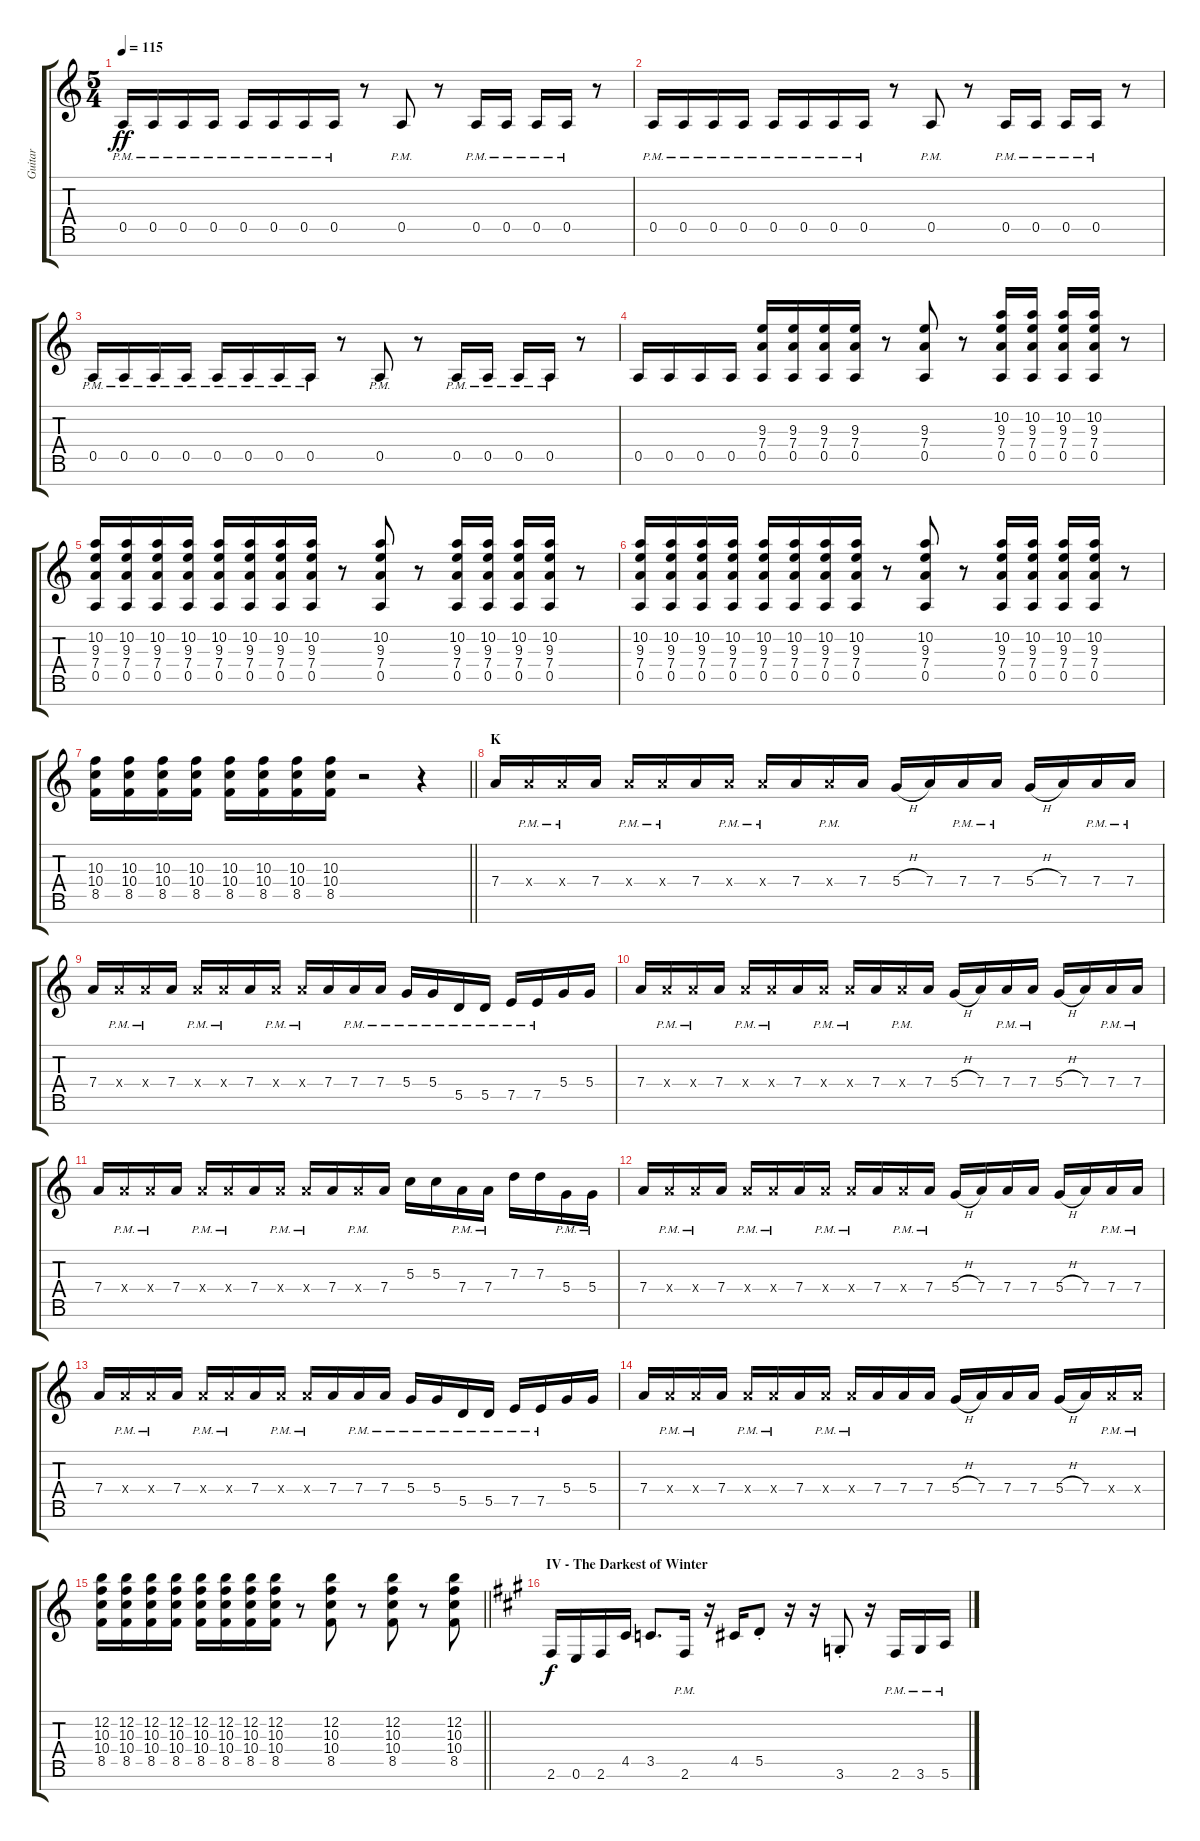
\track ("Guitar" "Guitar") {instrument acousticguitarsteel}
\staff {score tabs}
\tuning (E4 B3 G3 D3 A2 E2 B1) {hide}
\ts (5 4)
\tempo 115
\clef g2
\ks aminor
0.5{pm}.16{dy ff} 0.5{pm}.16 0.5{pm}.16 0.5{pm}.16 0.5{pm}.16 0.5{pm}.16 0.5{pm}.16 0.5{pm}.16 r.8 0.5{pm}.8 r.8 0.5{pm}.16 0.5{pm}.16 0.5{pm}.16 0.5{pm}.16 r.8 |
0.5{pm}.16 0.5{pm}.16 0.5{pm}.16 0.5{pm}.16 0.5{pm}.16 0.5{pm}.16 0.5{pm}.16 0.5{pm}.16 r.8 0.5{pm}.8 r.8 0.5{pm}.16 0.5{pm}.16 0.5{pm}.16 0.5{pm}.16 r.8 |
0.5{pm}.16 0.5{pm}.16 0.5{pm}.16 0.5{pm}.16 0.5{pm}.16 0.5{pm}.16 0.5{pm}.16 0.5{pm}.16 r.8 0.5{pm}.8 r.8 0.5{pm}.16 0.5{pm}.16 0.5{pm}.16 0.5{pm}.16 r.8 |
0.5.16 0.5.16 0.5.16 0.5.16 (9.3 7.4 0.5).16 (9.3 7.4 0.5).16 (9.3 7.4 0.5).16 (9.3 7.4 0.5).16 r.8 (9.3 7.4 0.5).8 r.8 (10.2 9.3 7.4 0.5).16 (10.2 9.3 7.4 0.5).16 (10.2 9.3 7.4 0.5).16 (10.2 9.3 7.4 0.5).16 r.8 |
(10.2 9.3 7.4 0.5).16 (10.2 9.3 7.4 0.5).16 (10.2 9.3 7.4 0.5).16 (10.2 9.3 7.4 0.5).16 (10.2 9.3 7.4 0.5).16 (10.2 9.3 7.4 0.5).16 (10.2 9.3 7.4 0.5).16 (10.2 9.3 7.4 0.5).16 r.8 (10.2 9.3 7.4 0.5).8 r.8 (10.2 9.3 7.4 0.5).16 (10.2 9.3 7.4 0.5).16 (10.2 9.3 7.4 0.5).16 (10.2 9.3 7.4 0.5).16 r.8 |
(10.2 9.3 7.4 0.5).16 (10.2 9.3 7.4 0.5).16 (10.2 9.3 7.4 0.5).16 (10.2 9.3 7.4 0.5).16 (10.2 9.3 7.4 0.5).16 (10.2 9.3 7.4 0.5).16 (10.2 9.3 7.4 0.5).16 (10.2 9.3 7.4 0.5).16 r.8 (10.2 9.3 7.4 0.5).8 r.8 (10.2 9.3 7.4 0.5).16 (10.2 9.3 7.4 0.5).16 (10.2 9.3 7.4 0.5).16 (10.2 9.3 7.4 0.5).16 r.8 |
\barLineRight lightlight
(10.3 10.4 8.5).16 (10.3 10.4 8.5).16 (10.3 10.4 8.5).16 (10.3 10.4 8.5).16 (10.3 10.4 8.5).16 (10.3 10.4 8.5).16 (10.3 10.4 8.5).16 (10.3 10.4 8.5).16 r.2 r.4 |
\section ("" "K")
7.4.16 7.4{pm x}.16 7.4{pm x}.16 7.4.16 7.4{pm x}.16 7.4{pm x}.16 7.4.16 7.4{pm x}.16 7.4{pm x}.16 7.4.16 7.4{pm x}.16 7.4.16 5.4{h}.16 7.4.16 7.4{pm}.16 7.4{pm}.16 5.4{h}.16 7.4.16 7.4{pm}.16 7.4{pm}.16 |
7.4.16 7.4{pm x}.16 7.4{pm x}.16 7.4.16 7.4{pm x}.16 7.4{pm x}.16 7.4.16 7.4{pm x}.16 7.4{pm x}.16 7.4.16 7.4{pm}.16 7.4{pm}.16 5.4{pm}.16 5.4{pm}.16 5.5{pm}.16 5.5{pm}.16 7.5{pm}.16 7.5{pm}.16 5.4.16 5.4.16 |
7.4.16 7.4{pm x}.16 7.4{pm x}.16 7.4.16 7.4{pm x}.16 7.4{pm x}.16 7.4.16 7.4{pm x}.16 7.4{pm x}.16 7.4.16 7.4{pm x}.16 7.4.16 5.4{h}.16 7.4.16 7.4{pm}.16 7.4{pm}.16 5.4{h}.16 7.4.16 7.4{pm}.16 7.4{pm}.16 |
7.4.16 7.4{pm x}.16 7.4{pm x}.16 7.4.16 7.4{pm x}.16 7.4{pm x}.16 7.4.16 7.4{pm x}.16 7.4{pm x}.16 7.4.16 7.4{pm x}.16 7.4.16 5.3.16 5.3.16 7.4{pm}.16 7.4{pm}.16 7.3.16 7.3.16 5.4{pm}.16 5.4{pm}.16 |
7.4.16 7.4{pm x}.16 7.4{pm x}.16 7.4.16 7.4{pm x}.16 7.4{pm x}.16 7.4.16 7.4{pm x}.16 7.4{pm x}.16 7.4.16 7.4{pm x}.16 7.4{pm}.16 5.4{h}.16 7.4.16 7.4.16 7.4.16 5.4{h}.16 7.4.16 7.4{pm}.16 7.4{pm}.16 |
7.4.16 7.4{pm x}.16 7.4{pm x}.16 7.4.16 7.4{pm x}.16 7.4{pm x}.16 7.4.16 7.4{pm x}.16 7.4{pm x}.16 7.4.16 7.4{pm}.16 7.4{pm}.16 5.4{pm}.16 5.4{pm}.16 5.5{pm}.16 5.5{pm}.16 7.5{pm}.16 7.5{pm}.16 5.4.16 5.4.16 |
7.4.16 7.4{pm x}.16 7.4{pm x}.16 7.4.16 7.4{pm x}.16 7.4{pm x}.16 7.4.16 7.4{pm x}.16 7.4{pm x}.16 7.4.16 7.4.16 7.4.16 5.4{h}.16 7.4.16 7.4.16 7.4.16 5.4{h}.16 7.4.16 7.4{pm x}.16 7.4{pm x}.16 |
\barLineRight lightlight
(12.2 10.3 10.4 8.5).16 (12.2 10.3 10.4 8.5).16 (12.2 10.3 10.4 8.5).16 (12.2 10.3 10.4 8.5).16 (12.2 10.3 10.4 8.5).16 (12.2 10.3 10.4 8.5).16 (12.2 10.3 10.4 8.5).16 (12.2 10.3 10.4 8.5).16 r.8 (12.2 10.3 10.4 8.5).8 r.8 (12.2 10.3 10.4 8.5).8 r.8 (12.2 10.3 10.4 8.5).8 |
\section ("" "IV - The Darkest of Winter")
\ks f#minor
2.6.16{dy f volume 13} 0.6.16 2.6.16 4.5.16 3.5.8{d} 2.6{pm}.16 r.16 4.5.16 5.5{st}.8 r.16 r.16 3.6{st}.8 r.16 2.6{pm}.16 3.6{pm}.16 5.6{pm}.16
